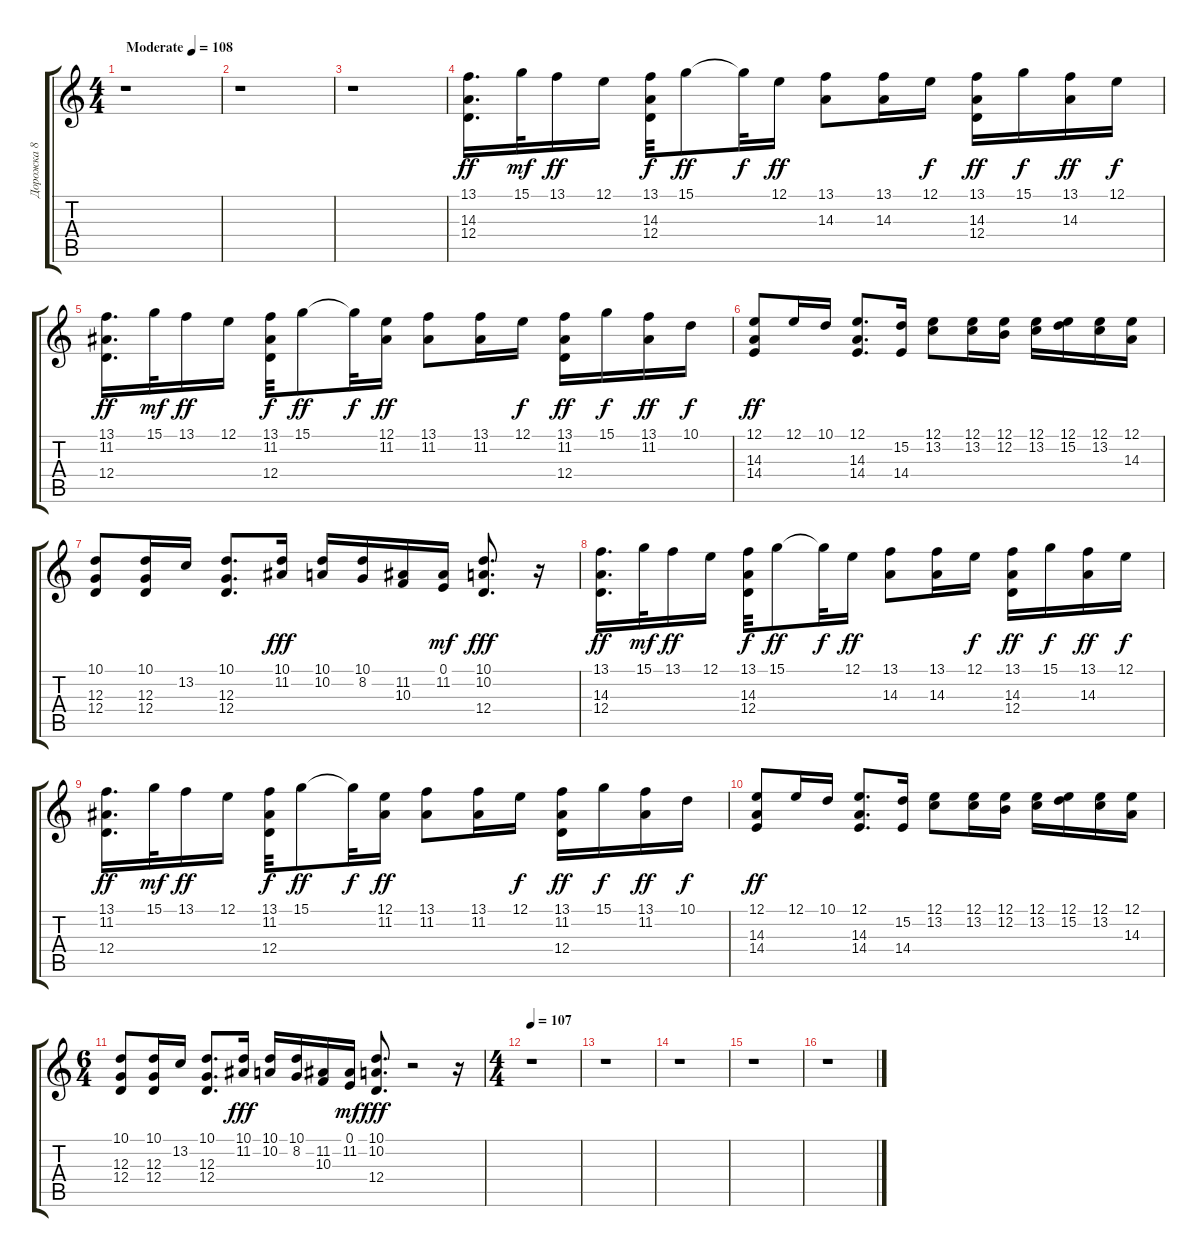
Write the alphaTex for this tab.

\track ("Дорожка 8" "Дорожка 8") {instrument fiddle}
\staff {score tabs}
\tuning (E4 B3 G3 D3 A2 E2) {hide}
\ts (4 4)
\tempo (108 "Moderate")
\clef g2
\ks c
r.1{dy ff instrument fiddle} |
r.1 |
r.1 |
(13.1 14.3 12.4).16{d} 15.1.32{dy mf} 13.1.16{dy ff} 12.1.16 (13.1 14.3 12.4).32{dy f} 15.1.8{dy ff} 15.1{t}.32{dy f} 12.1.16{dy ff} (13.1 14.3).8 (13.1 14.3).16 12.1.16{dy f} (13.1 14.3 12.4).16{dy ff} 15.1.16{dy f} (13.1 14.3).16{dy ff} 12.1.16{dy f} |
(13.1 11.2 12.4).16{d dy ff} 15.1.32{dy mf} 13.1.16{dy ff} 12.1.16 (13.1 11.2 12.4).32{dy f} 15.1.8{dy ff} 15.1{t}.32{dy f} (12.1 11.2).16{dy ff} (13.1 11.2).8 (13.1 11.2).16 12.1.16{dy f} (13.1 11.2 12.4).16{dy ff} 15.1.16{dy f} (13.1 11.2).16{dy ff} 10.1.16{dy f} |
(12.1 14.3 14.4).8{dy ff} 12.1.16 10.1.16 (12.1 14.3 14.4).8{d} (15.2 14.4).16 (12.1 13.2).8 (12.1 13.2).16 (12.1 12.2).16 (12.1 13.2).16 (12.1 15.2).16 (12.1 13.2).16 (12.1 14.3).16 |
(10.1 12.3 12.4).8 (10.1 12.3 12.4).16 13.2.16 (10.1 12.3 12.4).8{d} (10.1 11.2).16{dy fff} (10.1 10.2).16 (10.1 8.2).16 (11.2 10.3).16 (0.1 11.2).16{dy mf} (10.1 10.2 12.4).8{d dy fff} r.16 |
(13.1 14.3 12.4).16{d dy ff} 15.1.32{dy mf} 13.1.16{dy ff} 12.1.16 (13.1 14.3 12.4).32{dy f} 15.1.8{dy ff} 15.1{t}.32{dy f} 12.1.16{dy ff} (13.1 14.3).8 (13.1 14.3).16 12.1.16{dy f} (13.1 14.3 12.4).16{dy ff} 15.1.16{dy f} (13.1 14.3).16{dy ff} 12.1.16{dy f} |
(13.1 11.2 12.4).16{d dy ff} 15.1.32{dy mf} 13.1.16{dy ff} 12.1.16 (13.1 11.2 12.4).32{dy f} 15.1.8{dy ff} 15.1{t}.32{dy f} (12.1 11.2).16{dy ff} (13.1 11.2).8 (13.1 11.2).16 12.1.16{dy f} (13.1 11.2 12.4).16{dy ff} 15.1.16{dy f} (13.1 11.2).16{dy ff} 10.1.16{dy f} |
(12.1 14.3 14.4).8{dy ff} 12.1.16 10.1.16 (12.1 14.3 14.4).8{d} (15.2 14.4).16 (12.1 13.2).8 (12.1 13.2).16 (12.1 12.2).16 (12.1 13.2).16 (12.1 15.2).16 (12.1 13.2).16 (12.1 14.3).16 |
\ts (6 4)
(10.1 12.3 12.4).8 (10.1 12.3 12.4).16 13.2.16 (10.1 12.3 12.4).8{d} (10.1 11.2).16{dy fff} (10.1 10.2).16 (10.1 8.2).16 (11.2 10.3).16 (0.1 11.2).16{dy mf} (10.1 10.2 12.4).8{d dy fff} r.2 r.16 |
\ts (4 4)
\tempo 107
r.1 |
r.1 |
r.1 |
r.1 |
r.1
